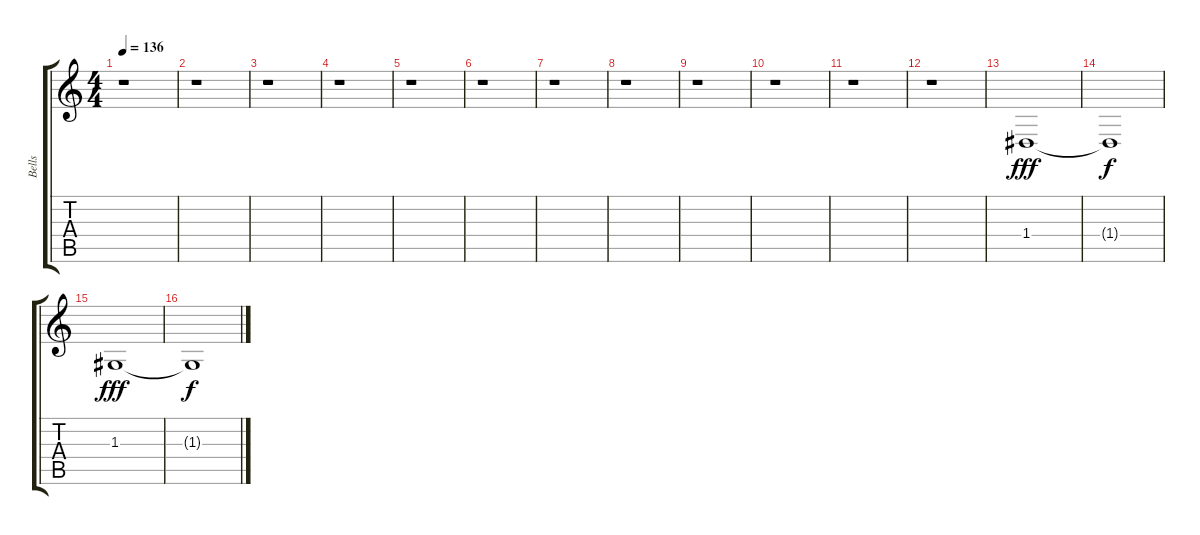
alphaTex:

\track ("Bells" "Bells") {instrument tubularbells}
\staff {score tabs}
\tuning (E4 B3 G3 D3 A2 E2) {hide}
\ts (4 4)
\tempo 136
\clef g2
\ks c
r.1{dy f} |
r.1 |
r.1 |
r.1 |
r.1 |
r.1 |
r.1 |
r.1 |
r.1 |
r.1 |
r.1 |
r.1 |
1.4.1{dy fff} |
1.4{t}.1{dy f} |
1.3.1{dy fff} |
1.3{t}.1{dy f}
